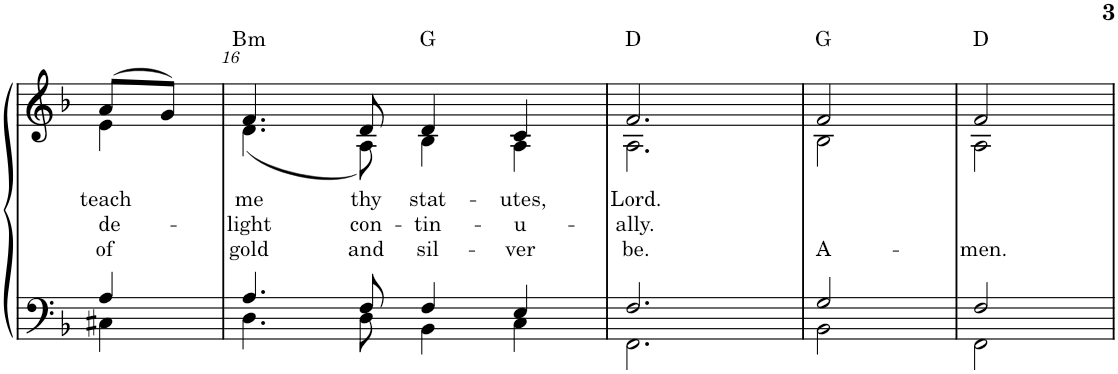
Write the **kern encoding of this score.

**kern	**kern	**text	**text	**text	**harte
*part1	*part1	*part1	*part1	*part1	*part1
*staff2	*staff1	*staff1	*staff1	*staff1	*
*I"Choir	*	*	*	*	*
!!LO:PB:g=z
*clefF4	*clefG2	*	*	*	*
*k[b-]	*k[b-]	*	*	*	*
*F:	*F:	*	*	*	*
*M4/4	*M4/4	*	*	*	*
=15X8	=15X8	=15X8	=15X8	=15X8	=15X8
*^	*	*	*	*	*
!	!	!	!LO:LY:b	!LO:LY:b	!LO:LY:b	!
*	*	*^	*	*	*	*
4A/	4C#X\	(8a/L	4e\	teach	de-	of	.
.	.	8g/J)	.	.	.	.	.
=16	=16	=16	=16	=16	=16	=16	=16
!	!	!	!	!LO:LY:b	!LO:LY:b	!LO:LY:b	!LO:H:kt=m
4.A/	4.D\	4.f/	(4.d\	me	-light	gold	B:min
!	!	!	!	!LO:LY:b	!LO:LY:b	!LO:LY:b	!
8F/	8D\	8d/	8A\)	thy	con-	and	.
!	!	!	!	!LO:LY:b	!LO:LY:b	!LO:LY:b	!
4F/	4BB-\	4d/	4B-\	stat-	-tin-	sil-	G:maj
!	!	!	!	!LO:LY:b	!LO:LY:b	!LO:LY:b	!
4E/	4C\	4c/	4A\	-utes,	-u-	-ver	.
=17	=17	=17	=17	=17	=17	=17	=17
!	!	!	!	!LO:LY:b	!LO:LY:b	!LO:LY:b	!
2.F/	2.FF\	2.f/	2.A\	Lord.	-ally.	be.	D:maj
=18	=18	=18	=18	=18	=18	=18	=18
!	!	!	!	!	!	!LO:LY:b	!
2G/	2BB-\	2f/	2B-\	.	.	A-	G:maj
=19	=19	=19	=19	=19	=19	=19	=19
!	!	!	!	!	!	!LO:LY:b	!
2F/	2FF\	2f/	2A\	.	.	-men.	D:maj
*v	*v	*	*	*	*	*	*
*	*v	*v	*	*	*	*
=	=	=	=	=	=
*-	*-	*-	*-	*-	*-
